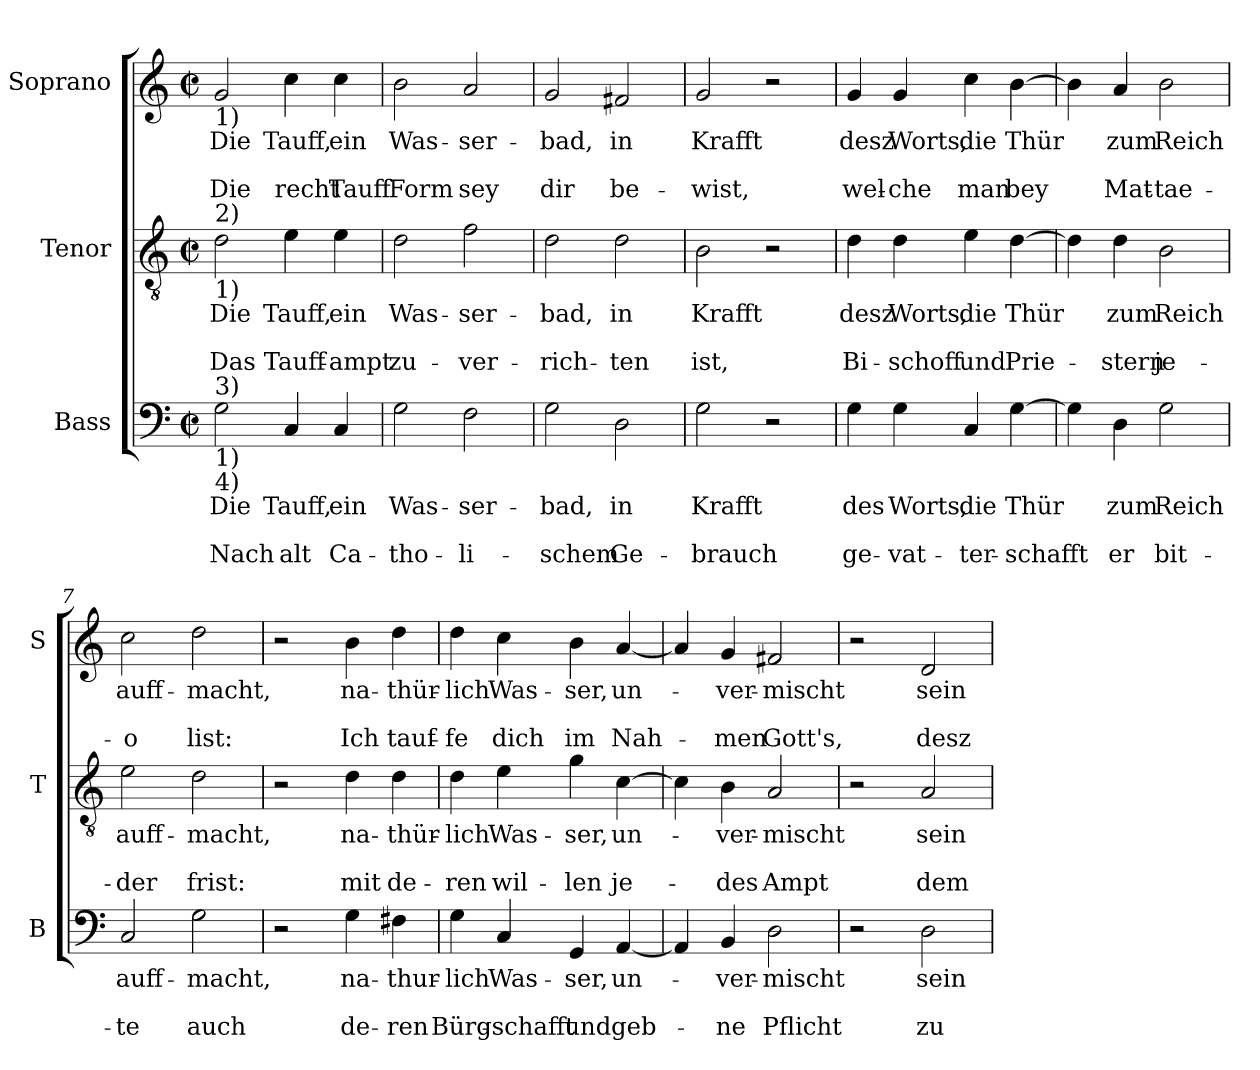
**kern	**text	**text	**text	**kern	**text	**text	**text	**kern	**text	**text	**text
*part3	*part3	*part3	*part3	*part2	*part2	*part2	*part2	*part1	*part1	*part1	*part1
*staff3	*staff3	*staff3	*staff3	*staff2	*staff2	*staff2	*staff2	*staff1	*staff1	*staff1	*staff1
*I"Bass	*	*	*	*I"Tenor	*	*	*	*I"Soprano	*	*	*
*I'B	*	*	*	*I'T	*	*	*	*I'S	*	*	*
*clefF4	*	*	*	*clefGv2	*	*	*	*clefG2	*	*	*
*k[]	*	*	*	*k[]	*	*	*	*k[]	*	*	*
*C:	*	*	*	*C:	*	*	*	*C:	*	*	*
*M2/2	*	*	*	*M2/2	*	*	*	*M2/2	*	*	*
*met(c|)	*	*	*	*met(c|)	*	*	*	*met(c|)	*	*	*
=1	=1	=1	=1	=1	=1	=1	=1	=1	=1	=1	=1
!	!	!	!	!	!	!	!	!LO:TX:b:t=1)	!	!	!
!	!	!	!	!LO:TX:a:t=2)	!	!	!	!	!	!	!
!	!	!	!	!LO:TX:b:t=1)	!	!	!	!	!	!	!
!LO:TX:a:t=3)	!	!	!	!	!	!	!	!	!	!	!
!LO:TX:b:t=1)	!	!	!	!	!	!	!	!	!	!	!
!LO:TX:b:t=4)	!	!	!	!	!	!	!	!	!	!	!
!	!LO:LY:b	!	!LO:LY:b	!	!LO:LY:b	!	!LO:LY:b	!	!LO:LY:b	!	!LO:LY:b
2G\	Die	.	Nach	2d\	Die	.	Das	2g/	Die	.	Die
!	!LO:LY:b	!	!LO:LY:b	!	!LO:LY:b	!	!LO:LY:b	!	!LO:LY:b	!	!LO:LY:b
4C/	Tauff,	.	alt	4e\	Tauff,	.	Tauff-	4cc\	Tauff,	.	recht
!	!LO:LY:b	!	!LO:LY:b	!	!LO:LY:b	!	!LO:LY:b	!	!LO:LY:b	!	!LO:LY:b
4C/	ein	.	Ca-	4e\	ein	.	-ampt	4cc\	ein	.	Tauff
=2	=2	=2	=2	=2	=2	=2	=2	=2	=2	=2	=2
!	!LO:LY:b	!	!LO:LY:b	!	!LO:LY:b	!	!LO:LY:b	!	!LO:LY:b	!	!LO:LY:b
2G\	Was-	.	-tho-	2d\	Was-	.	zu-	2b\	Was-	.	Form
!	!LO:LY:b	!	!LO:LY:b	!	!LO:LY:b	!	!LO:LY:b	!	!LO:LY:b	!	!LO:LY:b
2F\	-ser-	.	-li-	2f\	-ser-	.	-ver-	2a/	-ser-	.	sey
=3	=3	=3	=3	=3	=3	=3	=3	=3	=3	=3	=3
!	!LO:LY:b	!	!LO:LY:b	!	!LO:LY:b	!	!LO:LY:b	!	!LO:LY:b	!	!LO:LY:b
2G\	-bad,	.	-schem	2d\	-bad,	.	-rich-	2g/	-bad,	.	dir
!	!LO:LY:b	!	!LO:LY:b	!	!LO:LY:b	!	!LO:LY:b	!	!LO:LY:b	!	!LO:LY:b
2D\	in	.	Ge-	2d\	in	.	-ten	2f#X/	in	.	be-
=4	=4	=4	=4	=4	=4	=4	=4	=4	=4	=4	=4
!	!LO:LY:b	!	!LO:LY:b	!	!LO:LY:b	!	!LO:LY:b	!	!LO:LY:b	!	!LO:LY:b
2G\	Krafft	.	-brauch	2B\	Krafft	.	ist,	2g/	Krafft	.	-wist,
2r	.	.	.	2r	.	.	.	2r	.	.	.
=5	=5	=5	=5	=5	=5	=5	=5	=5	=5	=5	=5
!	!LO:LY:b	!	!LO:LY:b	!	!LO:LY:b	!	!LO:LY:b	!	!LO:LY:b	!	!LO:LY:b
4G\	des	.	ge-	4d\	desz	.	Bi-	4g/	desz	.	wel-
!	!LO:LY:b	!	!LO:LY:b	!	!LO:LY:b	!	!LO:LY:b	!	!LO:LY:b	!	!LO:LY:b
4G\	Worts,	.	-vat-	4d\	Worts,	.	-schoff	4g/	Worts,	.	-che
!	!LO:LY:b	!	!LO:LY:b	!	!LO:LY:b	!	!LO:LY:b	!	!LO:LY:b	!	!LO:LY:b
4C/	die	.	-ter-	4e\	die	.	und	4cc\	die	.	man
!	!LO:LY:b	!	!LO:LY:b	!	!LO:LY:b	!	!LO:LY:b	!	!LO:LY:b	!	!LO:LY:b
[4G\	Thür	.	-schafft	[4d\	Thür	.	Prie-	[4b\	Thür	.	bey
!!LO:LB:g=z
=6	=6	=6	=6	=6	=6	=6	=6	=6	=6	=6	=6
4G\]	.	.	.	4d\]	.	.	.	4b\]	.	.	.
!	!LO:LY:b	!	!LO:LY:b	!	!LO:LY:b	!	!LO:LY:b	!	!LO:LY:b	!	!LO:LY:b
4D\	zum	.	er	4d\	zum	.	-stern	4a/	zum	.	Mat-
!	!LO:LY:b	!	!LO:LY:b	!	!LO:LY:b	!	!LO:LY:b	!	!LO:LY:b	!	!LO:LY:b
2G\	Reich	.	bit-	2B\	Reich	.	je-	2b\	Reich	.	-tae-
=7	=7	=7	=7	=7	=7	=7	=7	=7	=7	=7	=7
!	!LO:LY:b	!	!LO:LY:b	!	!LO:LY:b	!	!LO:LY:b	!	!LO:LY:b	!	!LO:LY:b
2C/	auff-	.	-te	2e\	auff-	.	-der	2cc\	auff-	.	-o
!	!LO:LY:b	!	!LO:LY:b	!	!LO:LY:b	!	!LO:LY:b	!	!LO:LY:b	!	!LO:LY:b
2G\	-macht,	.	auch	2d\	-macht,	.	frist:	2dd\	-macht,	.	list:
=8	=8	=8	=8	=8	=8	=8	=8	=8	=8	=8	=8
2r	.	.	.	2r	.	.	.	2r	.	.	.
!	!LO:LY:b	!	!LO:LY:b	!	!LO:LY:b	!	!LO:LY:b	!	!LO:LY:b	!	!LO:LY:b
4G\	na-	.	de-	4d\	na-	.	mit	4b\	na-	.	Ich
!	!LO:LY:b	!	!LO:LY:b	!	!LO:LY:b	!	!LO:LY:b	!	!LO:LY:b	!	!LO:LY:b
4F#X\	-thur-	.	-ren	4d\	-thür-	.	de-	4dd\	-thür-	.	tauf-
=9	=9	=9	=9	=9	=9	=9	=9	=9	=9	=9	=9
!	!LO:LY:b	!	!LO:LY:b	!	!LO:LY:b	!	!LO:LY:b	!	!LO:LY:b	!	!LO:LY:b
4G\	-lich	.	Bürg-	4d\	-lich	.	-ren	4dd\	-lich	.	-fe
!	!LO:LY:b	!	!LO:LY:b	!	!LO:LY:b	!	!LO:LY:b	!	!LO:LY:b	!	!LO:LY:b
4C/	Was-	.	-schafft	4e\	Was-	.	wil-	4cc\	Was-	.	dich
!	!LO:LY:b	!	!LO:LY:b	!	!LO:LY:b	!	!LO:LY:b	!	!LO:LY:b	!	!LO:LY:b
4GG/	-ser,	.	und	4g\	-ser,	.	-len	4b\	-ser,	.	im
!	!LO:LY:b	!	!LO:LY:b	!	!LO:LY:b	!	!LO:LY:b	!	!LO:LY:b	!	!LO:LY:b
[4AA/	un-	.	geb-	[4c\	un-	.	je-	[4a/	un-	.	Nah-
=10	=10	=10	=10	=10	=10	=10	=10	=10	=10	=10	=10
4AA/]	.	.	.	4c\]	.	.	.	4a/]	.	.	.
!	!LO:LY:b	!	!LO:LY:b	!	!LO:LY:b	!	!LO:LY:b	!	!LO:LY:b	!	!LO:LY:b
4BB/	-ver-	.	-ne	4B\	-ver-	.	-des	4g/	-ver-	.	-men
!	!LO:LY:b	!	!LO:LY:b	!	!LO:LY:b	!	!LO:LY:b	!	!LO:LY:b	!	!LO:LY:b
2D\	-mischt	.	Pflicht	2A/	-mischt	.	Ampt	2f#X/	-mischt	.	Gott's,
=11	=11	=11	=11	=11	=11	=11	=11	=11	=11	=11	=11
2r	.	.	.	2r	.	.	.	2r	.	.	.
!	!LO:LY:b	!	!LO:LY:b	!	!LO:LY:b	!	!LO:LY:b	!	!LO:LY:b	!	!LO:LY:b
2D\	sein	.	zu	2A/	sein	.	dem	2d/	sein	.	desz
=	=	=	=	=	=	=	=	=	=	=	=
*-	*-	*-	*-	*-	*-	*-	*-	*-	*-	*-	*-
